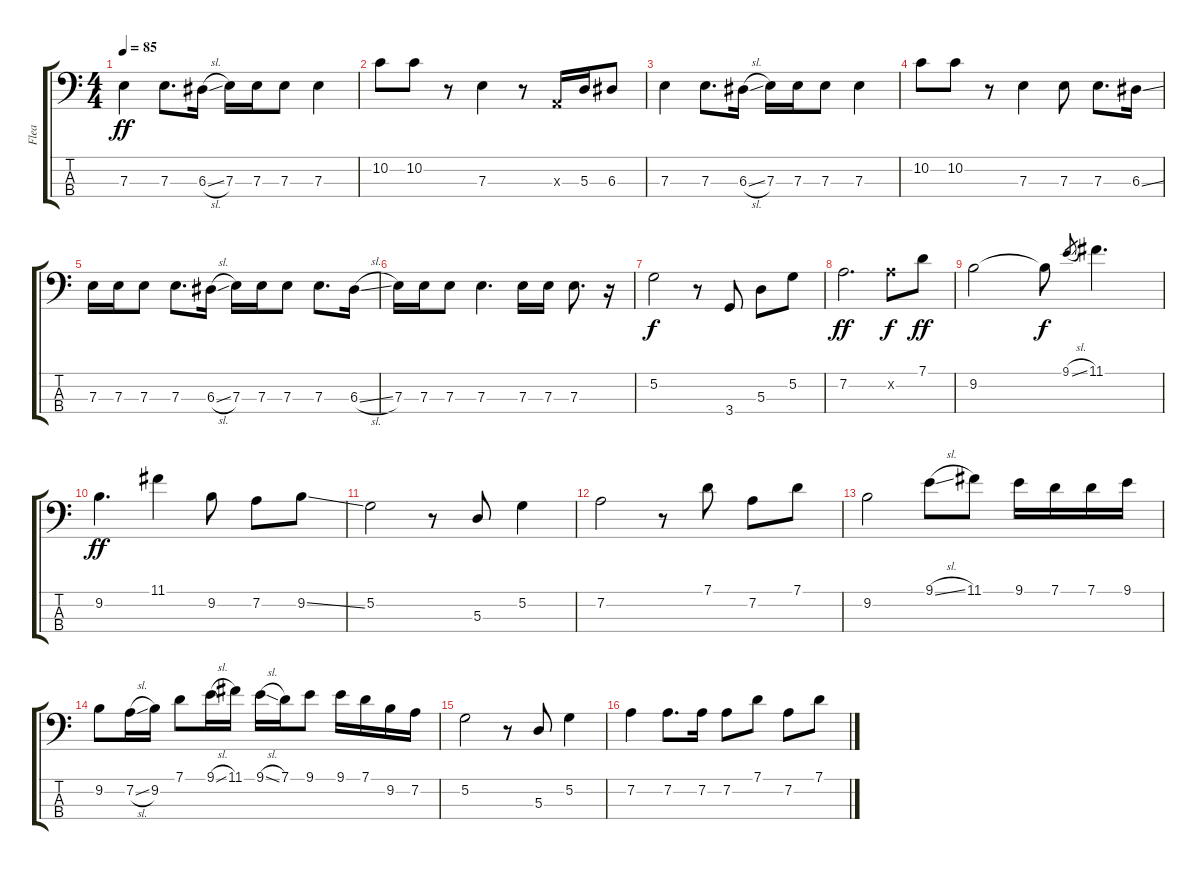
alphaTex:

\track ("Flea" "Flea") {instrument electricbassfinger}
\staff {score tabs}
\tuning (G2 D2 A1 E1) {hide}
\ts (4 4)
\tempo 85
\clef f4
\ks c
7.3.4{dy ff} 7.3.8{d} 6.3{sl}.16 7.3.16 7.3.16 7.3.8 7.3.4 |
10.2.8 10.2.8 r.8 7.3.4 r.8 0.3{x}.16 5.3.16 6.3.8 |
7.3.4 7.3.8{d} 6.3{sl}.16 7.3.16 7.3.16 7.3.8 7.3.4 |
10.2.8 10.2.8 r.8 7.3.4 7.3.8 7.3.8{d} 6.3{ss}.16 |
7.3.16 7.3.16 7.3.8 7.3.8{d} 6.3{sl}.16 7.3.16 7.3.16 7.3.8 7.3.8{d} 6.3{sl}.16 |
7.3.16 7.3.16 7.3.8 7.3.4{d} 7.3.16 7.3.16 7.3.8{d} r.16 |
5.2.2{dy f} r.8 3.4.8 5.3.8 5.2.8 |
7.2.2{d dy ff} 7.2{x}.8{dy f} 7.1.8{dy ff} |
9.2.2 9.2{t}.8{dy f} 9.1{sl}.8{gr} 11.1.4{d} |
9.2.4{d dy ff} 11.1.4 9.2.8 7.2.8 9.2{ss}.8 |
5.2.2 r.8{beam Up} 5.3.8 5.2.4 |
7.2.2 r.8 7.1.8 7.2.8 7.1.8 |
9.2.2 9.1{sl}.8 11.1.8 9.1.16 7.1.16 7.1.16 9.1.16 |
9.2.8 7.2{sl}.16 9.2.16 7.1.8 9.1{sl}.16 11.1.16 9.1{sl}.16 7.1.16 9.1.8 9.1.16 7.1.16 9.2.16 7.2.16 |
5.2.2 r.8{beam Up} 5.3.8 5.2.4 |
7.2.4 7.2.8{d} 7.2.16 7.2.8 7.1.8 7.2.8 7.1.8
